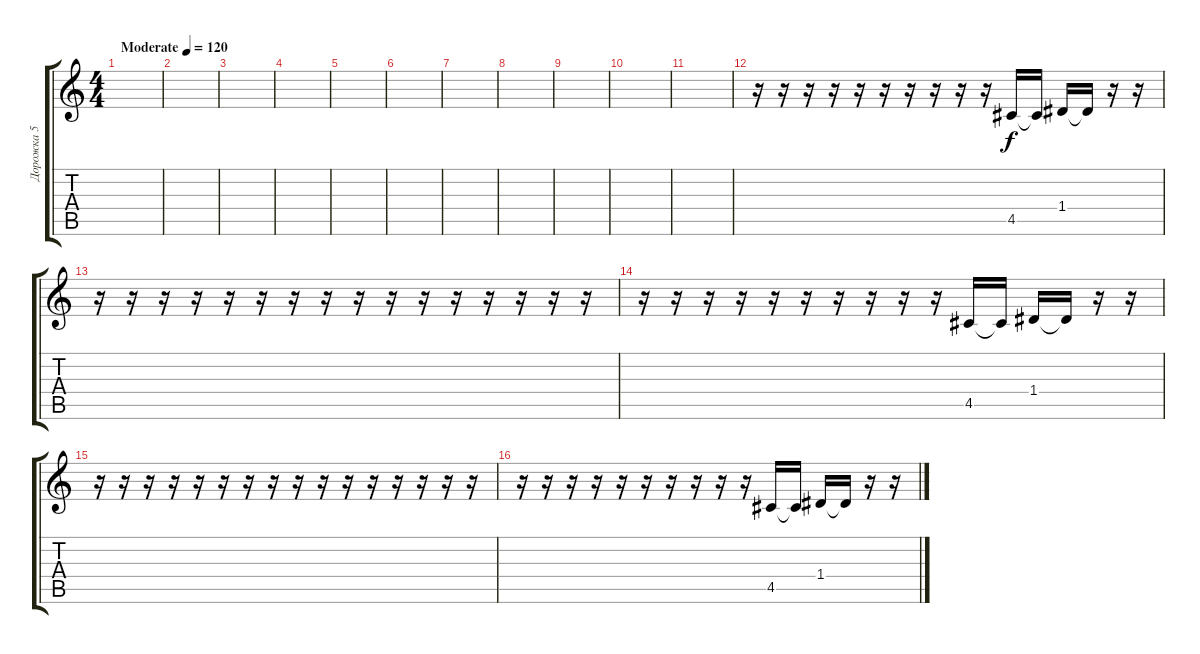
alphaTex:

\track ("Дорожка 5" "Дорожка 5") {instrument electricguitarclean}
\staff {score tabs}
\tuning (E4 B3 G3 D3 A2 E2) {hide}
\ts (4 4)
\tempo (120 "Moderate")
\clef g2
\ks c
|
|
|
|
|
|
|
|
|
|
|
r.16 r.16 r.16 r.16 r.16 r.16 r.16 r.16 r.16 r.16 4.5.16 4.5{t}.16 1.4.16 1.4{t}.16 r.16 r.16 |
r.16 r.16 r.16 r.16 r.16 r.16 r.16 r.16 r.16 r.16 r.16 r.16 r.16 r.16 r.16 r.16 |
r.16 r.16 r.16 r.16 r.16 r.16 r.16 r.16 r.16 r.16 4.5.16 4.5{t}.16 1.4.16 1.4{t}.16 r.16 r.16 |
r.16 r.16 r.16 r.16 r.16 r.16 r.16 r.16 r.16 r.16 r.16 r.16 r.16 r.16 r.16 r.16 |
r.16 r.16 r.16 r.16 r.16 r.16 r.16 r.16 r.16 r.16 4.5.16 4.5{t}.16 1.4.16 1.4{t}.16 r.16 r.16
